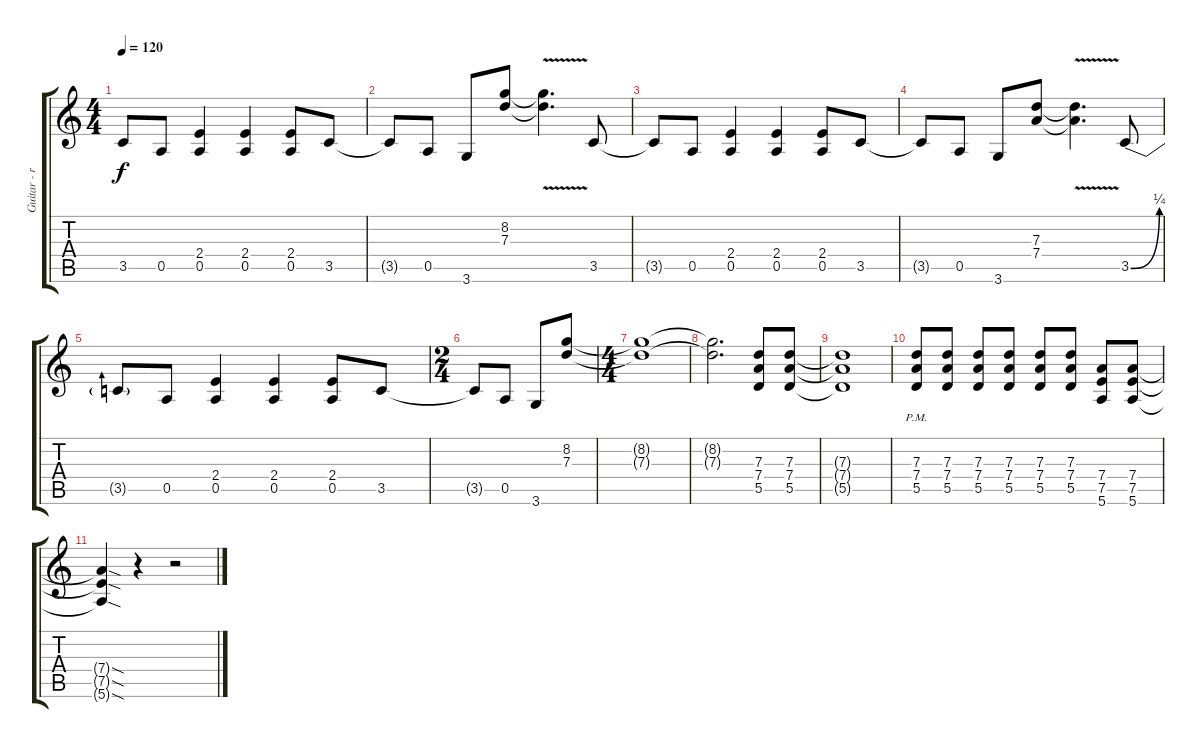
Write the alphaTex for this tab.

\track ("Guitar - right" "Guitar - r") {instrument distortionguitar}
\staff {score tabs}
\tuning (E4 B3 G3 D3 A2 E2) {hide}
\ts (4 4)
\tempo 120
\clef g2
\ks c
3.5{t}.8{dy f} 0.5.8 (2.4 0.5).4 (2.4 0.5).4 (2.4 0.5).8 3.5.8 |
3.5{t}.8 0.5.8 3.6.8 (8.2 7.3).8 (8.2{v t} 7.3{v t}).4{d} 3.5.8 |
3.5{t}.8 0.5.8 (2.4 0.5).4 (2.4 0.5).4 (2.4 0.5).8 3.5.8 |
3.5{t}.8 0.5.8 3.6.8 (7.3 7.4).8 (7.3{v t} 7.4{v t}).4{d} 3.5{be (bend 0 0 60 1)}.8 |
3.5{t}.8 0.5.8 (2.4 0.5).4 (2.4 0.5).4 (2.4 0.5).8 3.5.8 |
\ts (2 4)
3.5{t}.8 0.5.8 3.6.8 (8.2 7.3).8 |
\ts (4 4)
(8.2{t} 7.3{t}).1 |
(8.2{t} 7.3{t}).2{d} (7.3 7.4 5.5).8 (7.3 7.4 5.5).8 |
(7.3{t} 7.4{t} 5.5{t}).1 |
(7.3{pm} 7.4{pm} 5.5{pm}).8 (7.3 7.4 5.5).8 (7.3 7.4 5.5).8 (7.3 7.4 5.5).8 (7.3 7.4 5.5).8 (7.3 7.4 5.5).8 (7.4 7.5 5.6).8 (7.4 7.5 5.6).8 |
(7.4{sod t} 7.5{sod t} 5.6{sod t}).4 r.4 r.2
